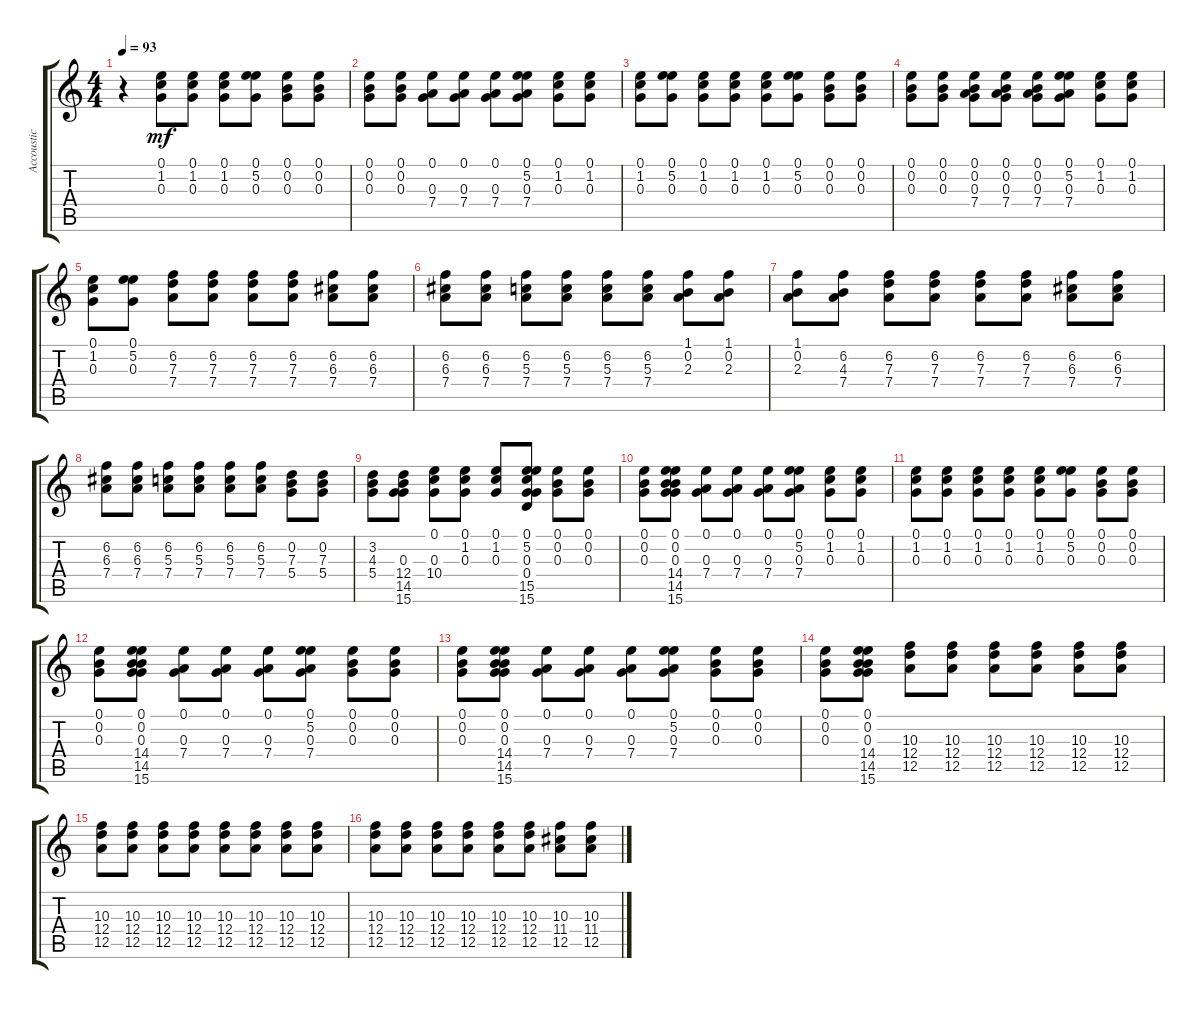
\track ("Accoustic Guitar" "Accoustic ") {instrument acousticguitarsteel}
\staff {score tabs}
\tuning (E4 B3 G3 D3 A2 E2) {hide}
\ts (4 4)
\tempo 93
\clef g2
\ks c
r.4{dy mf instrument acousticguitarsteel} (0.1 1.2 0.3).8 (0.1 1.2 0.3).8 (0.1 1.2 0.3).8 (0.1 5.2 0.3).8 (0.1 0.2 0.3).8 (0.1 0.2 0.3).8 |
(0.1 0.2 0.3).8 (0.1 0.2 0.3).8 (0.1 0.3 7.4).8 (0.1 0.3 7.4).8 (0.1 0.3 7.4).8 (0.1 5.2 0.3 7.4).8 (0.1 1.2 0.3).8 (0.1 1.2 0.3).8 |
(0.1 1.2 0.3).8 (0.1 5.2 0.3).8 (0.1 1.2 0.3).8 (0.1 1.2 0.3).8 (0.1 1.2 0.3).8 (0.1 5.2 0.3).8 (0.1 0.2 0.3).8 (0.1 0.2 0.3).8 |
(0.1 0.2 0.3).8 (0.1 0.2 0.3).8 (0.1 0.2 0.3 7.4).8 (0.1 0.2 0.3 7.4).8 (0.1 0.2 0.3 7.4).8 (0.1 5.2 0.3 7.4).8 (0.1 1.2 0.3).8 (0.1 1.2 0.3).8 |
(0.1 1.2 0.3).8 (0.1 5.2 0.3).8 (6.2 7.3 7.4).8 (6.2 7.3 7.4).8 (6.2 7.3 7.4).8 (6.2 7.3 7.4).8 (6.2 6.3 7.4).8 (6.2 6.3 7.4).8 |
(6.2 6.3 7.4).8 (6.2 6.3 7.4).8 (6.2 5.3 7.4).8 (6.2 5.3 7.4).8 (6.2 5.3 7.4).8 (6.2 5.3 7.4).8 (1.1 0.2 2.3).8 (1.1 0.2 2.3).8 |
(1.1 0.2 2.3).8 (6.2 4.3 7.4).8 (6.2 7.3 7.4).8 (6.2 7.3 7.4).8 (6.2 7.3 7.4).8 (6.2 7.3 7.4).8 (6.2 6.3 7.4).8 (6.2 6.3 7.4).8 |
(6.2 6.3 7.4).8 (6.2 6.3 7.4).8 (6.2 5.3 7.4).8 (6.2 5.3 7.4).8 (6.2 5.3 7.4).8 (6.2 5.3 7.4).8 (0.2 7.3 5.4).8 (0.2 7.3 5.4).8 |
(3.2 4.3 5.4).8 (0.3 12.4 14.5 15.6).8 (0.1 0.3 10.4).8 (0.1 1.2 0.3).8 (0.1 1.2 0.3).8 (0.1 5.2 0.3 0.4 15.5 15.6).8 (0.1 0.2 0.3).8 (0.1 0.2 0.3).8 |
(0.1 0.2 0.3).8 (0.1 0.2 0.3 14.4 14.5 15.6).8 (0.1 0.3 7.4).8 (0.1 0.3 7.4).8 (0.1 0.3 7.4).8 (0.1 5.2 0.3 7.4).8 (0.1 1.2 0.3).8 (0.1 1.2 0.3).8 |
(0.1 1.2 0.3).8 (0.1 1.2 0.3).8 (0.1 1.2 0.3).8 (0.1 1.2 0.3).8 (0.1 1.2 0.3).8 (0.1 5.2 0.3).8 (0.1 0.2 0.3).8 (0.1 0.2 0.3).8 |
(0.1 0.2 0.3).8 (0.1 0.2 0.3 14.4 14.5 15.6).8 (0.1 0.3 7.4).8 (0.1 0.3 7.4).8 (0.1 0.3 7.4).8 (0.1 5.2 0.3 7.4).8 (0.1 0.2 0.3).8 (0.1 0.2 0.3).8 |
(0.1 0.2 0.3).8 (0.1 0.2 0.3 14.4 14.5 15.6).8 (0.1 0.3 7.4).8 (0.1 0.3 7.4).8 (0.1 0.3 7.4).8 (0.1 5.2 0.3 7.4).8 (0.1 0.2 0.3).8 (0.1 0.2 0.3).8 |
(0.1 0.2 0.3).8 (0.1 0.2 0.3 14.4 14.5 15.6).8 (10.3 12.4 12.5).8 (10.3 12.4 12.5).8 (10.3 12.4 12.5).8 (10.3 12.4 12.5).8 (10.3 12.4 12.5).8 (10.3 12.4 12.5).8 |
(10.3 12.4 12.5).8 (10.3 12.4 12.5).8 (10.3 12.4 12.5).8 (10.3 12.4 12.5).8 (10.3 12.4 12.5).8 (10.3 12.4 12.5).8 (10.3 12.4 12.5).8 (10.3 12.4 12.5).8 |
(10.3 12.4 12.5).8 (10.3 12.4 12.5).8 (10.3 12.4 12.5).8 (10.3 12.4 12.5).8 (10.3 12.4 12.5).8 (10.3 12.4 12.5).8 (10.3 11.4 12.5).8 (10.3 11.4 12.5).8
